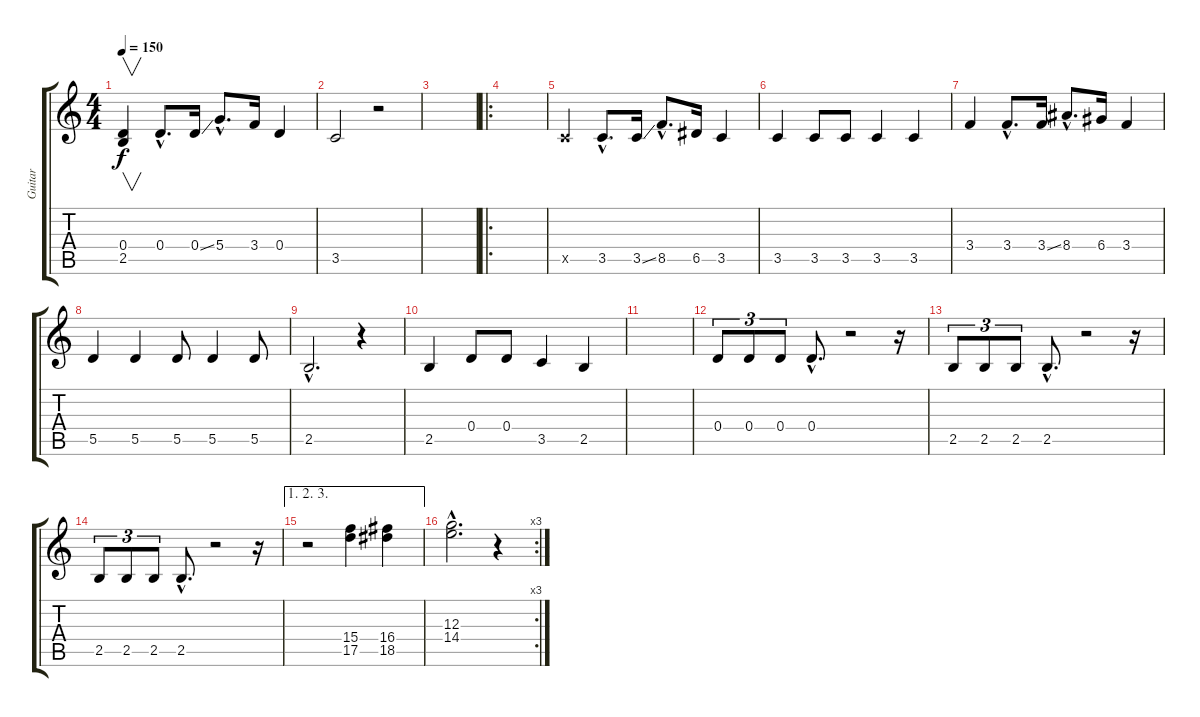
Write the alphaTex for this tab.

\track ("Guitar" "Guitar") {instrument acousticguitarsteel}
\staff {score tabs}
\tuning (E4 B3 G3 D3 A2 E2) {hide}
\ts (4 4)
\tempo 150
\clef g2
\ks c
(0.4 2.5).4{v dy f instrument acousticguitarsteel} 0.4{hac}.8{d} 0.4{ss}.16 5.4{hac}.8{d} 3.4.16 0.4.4 |
3.5.2 r.2 |
|
\ro
|
3.5{x}.4 3.5{hac}.8{d} 3.5{ss}.16 8.5{hac}.8{d} 6.5.16 3.5.4 |
3.5.4 3.5.8 3.5.8 3.5.4 3.5.4 |
3.4.4 3.4{hac}.8{d} 3.4{ss}.16 8.4{hac}.8{d} 6.4.16 3.4.4 |
5.5.4 5.5.4 5.5.8 5.5.4 5.5.8 |
2.5{hac}.2{d} r.4 |
2.5.4 0.4.8 0.4.8 3.5.4 2.5.4 |
|
0.4.8{tu (3 2)} 0.4.8{tu (3 2)} 0.4.8{tu (3 2)} 0.4{hac}.8{d} r.2 r.16 |
2.5.8{tu (3 2)} 2.5.8{tu (3 2)} 2.5.8{tu (3 2)} 2.5{hac}.8{d} r.2 r.16 |
2.5.8{tu (3 2)} 2.5.8{tu (3 2)} 2.5.8{tu (3 2)} 2.5{hac}.8{d} r.2 r.16 |
\ae (1 2 3)
r.2 (15.4 17.5).4 (16.4 18.5).4 |
\rc 3
(12.3{hac} 14.4{hac}).2{d} r.4
